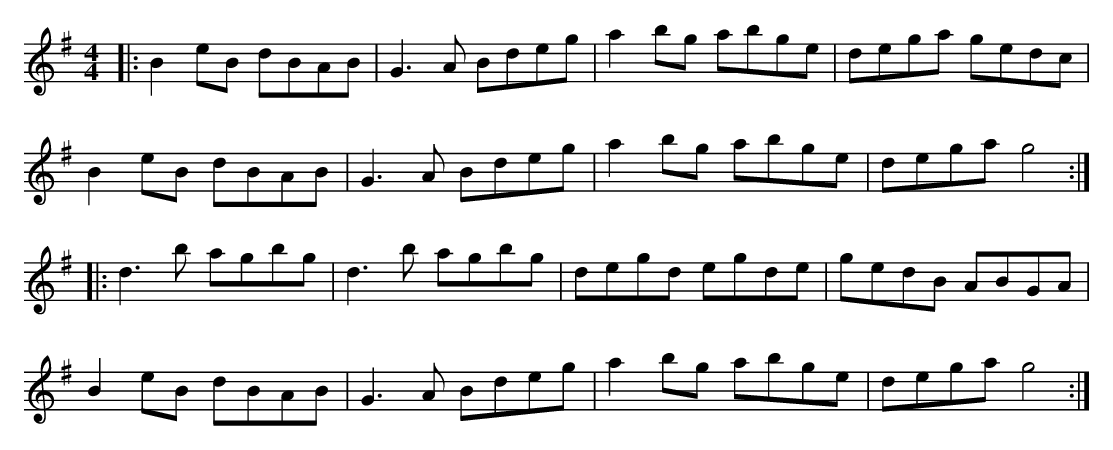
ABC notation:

X:1
M:4/4
K:G
|:B2 eB dBAB|G3A Bdeg|a2 bg abge|dega gedc|
B2 eB dBAB|G3A Bdeg|a2 bg abge|dega g4:|
|:d3 b agbg|d3 b agbg|degd egde|gedB ABGA|
B2 eB dBAB|G3A Bdeg|a2 bg abge|dega g4:|
